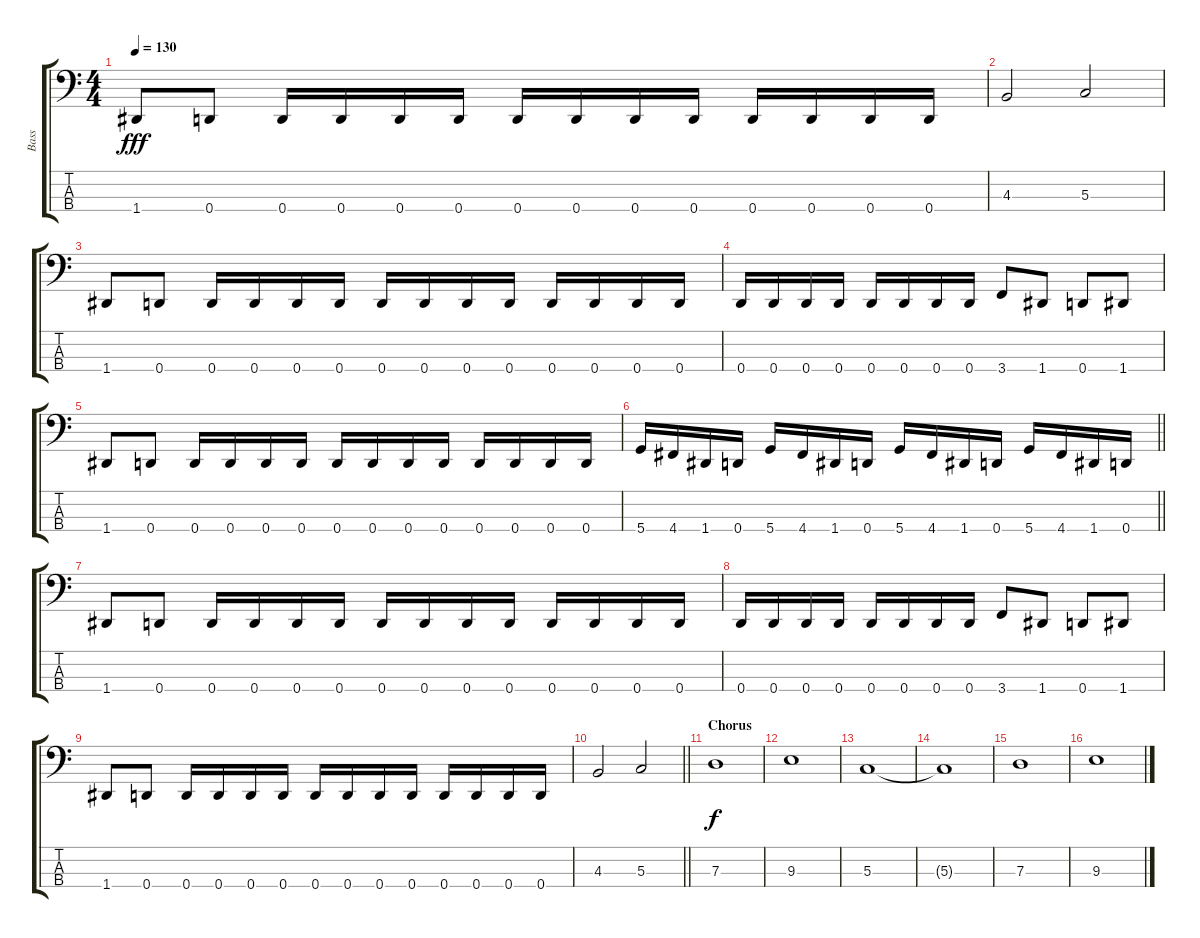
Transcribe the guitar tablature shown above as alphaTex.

\track ("Bass" "Bass") {instrument electricbassfinger}
\staff {score tabs}
\tuning (F2 C2 G1 D1) {hide}
\ts (4 4)
\tempo 130
\clef f4
\ks c
1.4.8{dy fff} 0.4.8 0.4.16 0.4.16 0.4.16 0.4.16 0.4.16 0.4.16 0.4.16 0.4.16 0.4.16 0.4.16 0.4.16 0.4.16 |
4.3.2 5.3.2 |
1.4.8 0.4.8 0.4.16 0.4.16 0.4.16 0.4.16 0.4.16 0.4.16 0.4.16 0.4.16 0.4.16 0.4.16 0.4.16 0.4.16 |
0.4.16 0.4.16 0.4.16 0.4.16 0.4.16 0.4.16 0.4.16 0.4.16 3.4.8 1.4.8 0.4.8 1.4.8 |
1.4.8 0.4.8 0.4.16 0.4.16 0.4.16 0.4.16 0.4.16 0.4.16 0.4.16 0.4.16 0.4.16 0.4.16 0.4.16 0.4.16 |
\barLineRight lightlight
5.4.16 4.4.16 1.4.16 0.4.16 5.4.16 4.4.16 1.4.16 0.4.16 5.4.16 4.4.16 1.4.16 0.4.16 5.4.16 4.4.16 1.4.16 0.4.16 |
1.4.8 0.4.8 0.4.16 0.4.16 0.4.16 0.4.16 0.4.16 0.4.16 0.4.16 0.4.16 0.4.16 0.4.16 0.4.16 0.4.16 |
0.4.16 0.4.16 0.4.16 0.4.16 0.4.16 0.4.16 0.4.16 0.4.16 3.4.8 1.4.8 0.4.8 1.4.8 |
1.4.8 0.4.8 0.4.16 0.4.16 0.4.16 0.4.16 0.4.16 0.4.16 0.4.16 0.4.16 0.4.16 0.4.16 0.4.16 0.4.16 |
\barLineRight lightlight
4.3.2 5.3.2 |
\section ("" "Chorus")
7.3.1{dy f} |
9.3.1 |
5.3.1 |
5.3{t}.1 |
7.3.1 |
9.3.1
